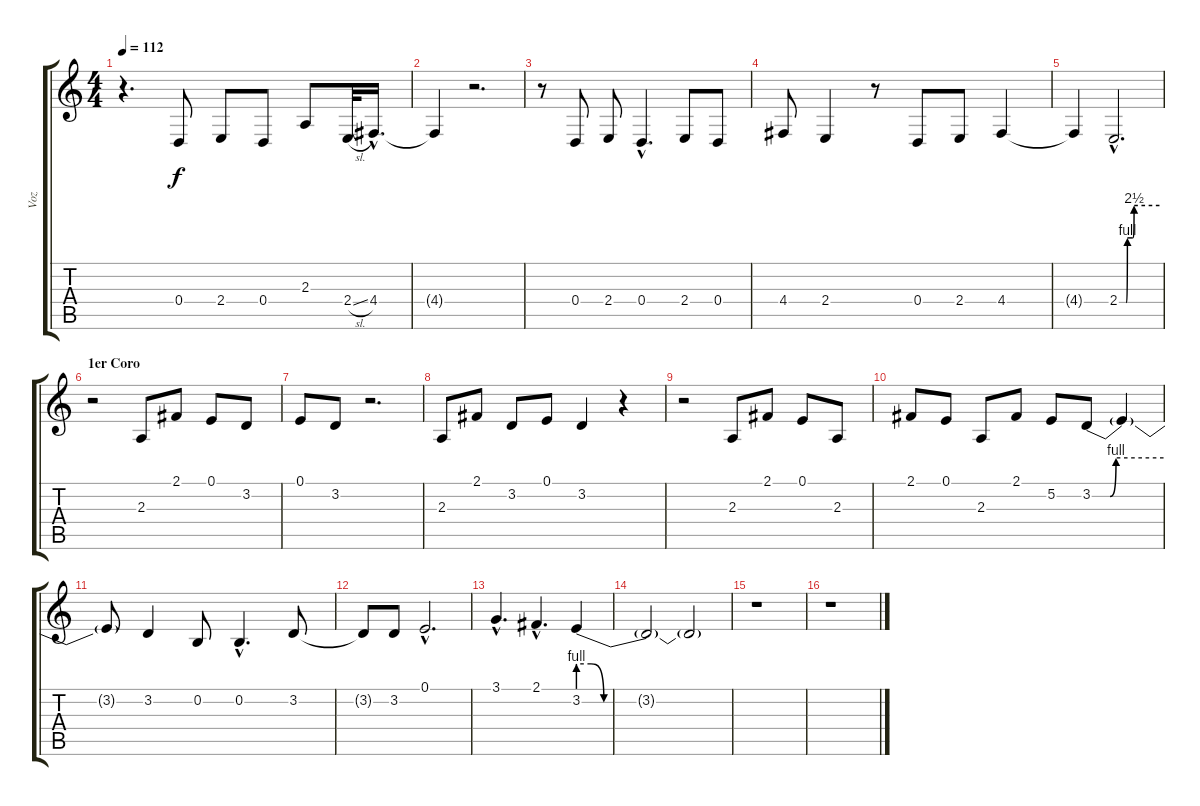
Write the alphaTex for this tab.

\track ("Voz" "Voz") {instrument lead1square}
\staff {score tabs}
\tuning (E4 B3 G3 D3 A2 E2) {hide}
\ts (4 4)
\tempo 112
\clef g2
\ks c
r.4{d dy f} 0.4.8 2.4.8 0.4.8 2.3.8 2.4{sl}.32 4.4{hac}.16{d} |
4.4{t}.4 r.2{d} |
r.8 0.4.8 2.4.8 0.4{hac}.4{d} 2.4.8 0.4.8 |
4.4.8 2.4.4 r.8 0.4.8 2.4.8 4.4.4 |
4.4{t}.4 2.4{be (custom 0 0 10 0 12 4 20 4 22 10 60 10) hac}.2{d} |
\section ("" "1er Coro")
r.2 2.3.8 2.1.8 0.1.8 3.2.8 |
0.1.8 3.2.8 r.2{d} |
2.3.8 2.1.8 3.2.8 0.1.8 3.2.4 r.4 |
r.2 2.3.8 2.1.8 0.1.8 2.3.8 |
2.1.8 0.1.8 2.3.8 2.1.8 5.2.8 3.2{be (custom 0 0 15 0 20 4 60 4)}.8 3.2{t}.4 |
3.2{t}.8 3.2.4 0.2.8 0.2{hac}.4{d} 3.2.8 |
3.2{t}.8 3.2.8 0.1{hac}.2{d} |
3.1{hac}.4{d} 2.1{hac}.4{d} 3.2{be (custom 0 4 5 4 10 0 60 0)}.4{volume 10} |
3.2{t}.2 3.2{t}.2 |
r.1 |
r.1
